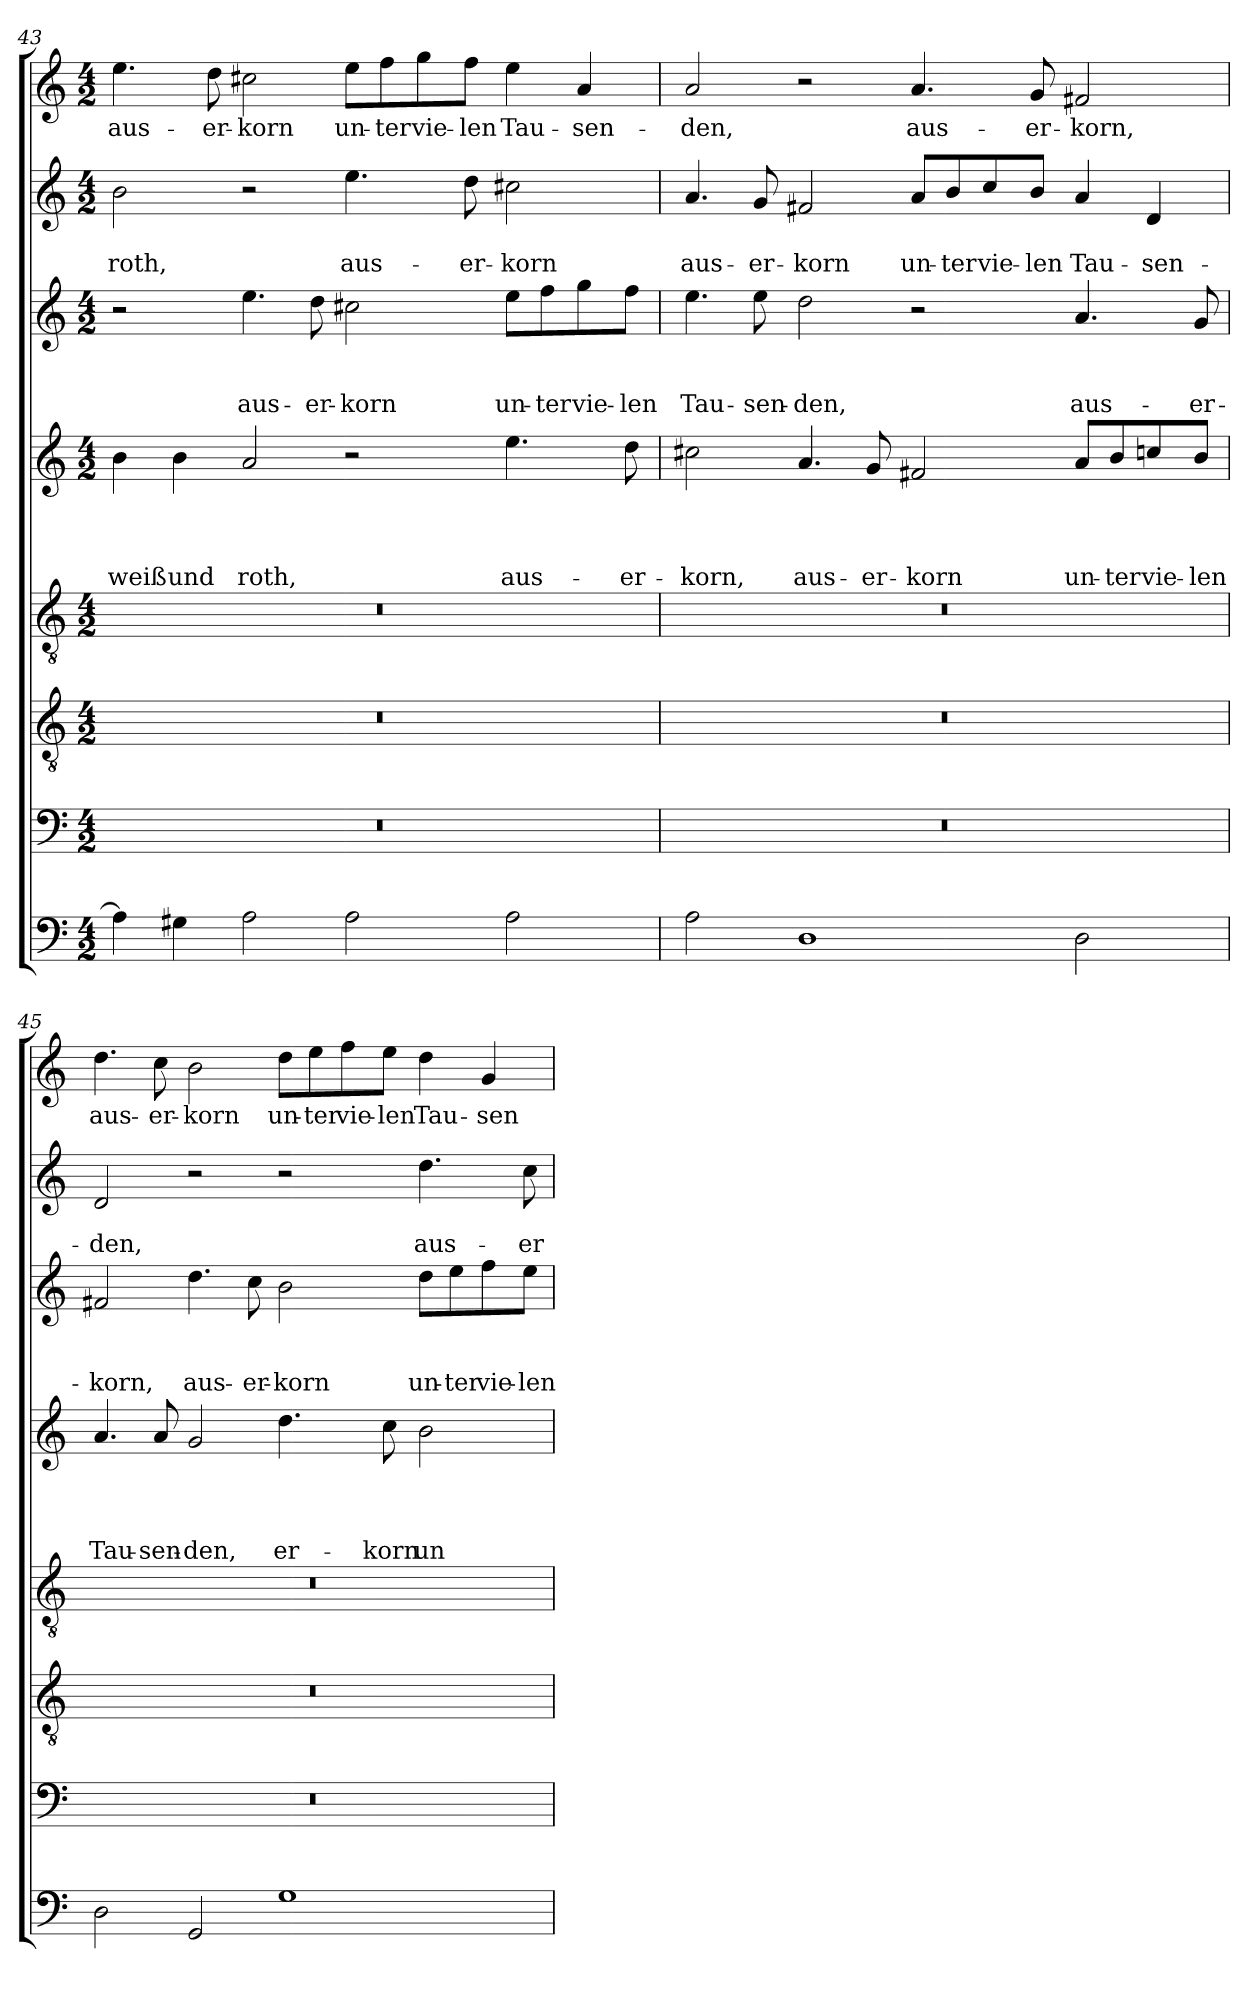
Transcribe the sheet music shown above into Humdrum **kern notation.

**kern	**kern	**kern	**kern	**kern	**text	**text	**text	**text	**kern	**text	**text	**text	**kern	**text	**text	**kern	**text
*part8	*part7	*part6	*part5	*part4	*part4	*part4	*part4	*part4	*part3	*part3	*part3	*part3	*part2	*part2	*part2	*part1	*part1
*staff8	*staff7	*staff6	*staff5	*staff4	*staff4	*staff4	*staff4	*staff4	*staff3	*staff3	*staff3	*staff3	*staff2	*staff2	*staff2	*staff1	*staff1
*clefF4	*clefF4	*clefGv2	*clefGv2	*clefG2	*	*	*	*	*clefG2	*	*	*	*clefG2	*	*	*clefG2	*
*k[]	*k[]	*k[]	*k[]	*k[]	*	*	*	*	*k[]	*	*	*	*k[]	*	*	*k[]	*
*C:	*C:	*C:	*C:	*C:	*	*	*	*	*C:	*	*	*	*C:	*	*	*C:	*
*M4/2	*M4/2	*M4/2	*M4/2	*M4/2	*	*	*	*	*M4/2	*	*	*	*M4/2	*	*	*M4/2	*
=43	=43	=43	=43	=43	=43	=43	=43	=43	=43	=43	=43	=43	=43	=43	=43	=43	=43
!	!	!	!	!	!	!	!	!LO:LY:b	!	!	!	!	!	!	!LO:LY:b	!	!LO:LY:b
4A\]	0r	0r	0r	4b\	.	.	.	weiß	2r	.	.	.	2b\	.	roth,	4.ee\	aus-
!	!	!	!	!	!	!	!	!LO:LY:b	!	!	!	!	!	!	!	!	!
4G#X\	.	.	.	4b\	.	.	.	und	.	.	.	.	.	.	.	.	.
!	!	!	!	!	!	!	!	!	!	!	!	!	!	!	!	!	!LO:LY:b
.	.	.	.	.	.	.	.	.	.	.	.	.	.	.	.	8dd\	-er-
!	!	!	!	!	!	!	!	!LO:LY:b	!	!	!	!LO:LY:b	!	!	!	!	!LO:LY:b
2A\	.	.	.	2a/	.	.	.	roth,	4.ee\	.	.	aus-	2r	.	.	2cc#X\	-korn
!	!	!	!	!	!	!	!	!	!	!	!	!LO:LY:b	!	!	!	!	!
.	.	.	.	.	.	.	.	.	8dd\	.	.	-er-	.	.	.	.	.
!	!	!	!	!	!	!	!	!	!	!	!	!LO:LY:b	!	!	!LO:LY:b	!	!LO:LY:b
2A\	.	.	.	2r	.	.	.	.	2cc#X\	.	.	-korn	4.ee\	.	aus-	8ee\L	un-
!	!	!	!	!	!	!	!	!	!	!	!	!	!	!	!	!	!LO:LY:b
.	.	.	.	.	.	.	.	.	.	.	.	.	.	.	.	8ff\	-ter
!	!	!	!	!	!	!	!	!	!	!	!	!	!	!	!	!	!LO:LY:b
.	.	.	.	.	.	.	.	.	.	.	.	.	.	.	.	8gg\	vie-
!	!	!	!	!	!	!	!	!	!	!	!	!	!	!	!LO:LY:b	!	!LO:LY:b
.	.	.	.	.	.	.	.	.	.	.	.	.	8dd\	.	-er-	8ff\J	-len
!	!	!	!	!	!	!	!	!LO:LY:b	!	!	!	!LO:LY:b	!	!	!LO:LY:b	!	!LO:LY:b
2A\	.	.	.	4.ee\	.	.	.	aus-	8ee\L	.	.	un-	2cc#X\	.	-korn	4ee\	Tau-
!	!	!	!	!	!	!	!	!	!	!	!	!LO:LY:b	!	!	!	!	!
.	.	.	.	.	.	.	.	.	8ff\	.	.	-ter	.	.	.	.	.
!	!	!	!	!	!	!	!	!	!	!	!	!LO:LY:b	!	!	!	!	!LO:LY:b
.	.	.	.	.	.	.	.	.	8gg\	.	.	vie-	.	.	.	4a/	-sen-
!	!	!	!	!	!	!	!	!LO:LY:b	!	!	!	!LO:LY:b	!	!	!	!	!
.	.	.	.	8dd\	.	.	.	-er-	8ff\J	.	.	-len	.	.	.	.	.
!!LO:PB:g=z
=44	=44	=44	=44	=44	=44	=44	=44	=44	=44	=44	=44	=44	=44	=44	=44	=44	=44
!	!	!	!	!	!	!	!	!LO:LY:b	!	!	!	!LO:LY:b	!	!	!LO:LY:b	!	!LO:LY:b
2A\	0r	0r	0r	2cc#X\	.	.	.	-korn,	4.ee\	.	.	Tau-	4.a/	.	aus-	2a/	-den,
!	!	!	!	!	!	!	!	!	!	!	!	!LO:LY:b	!	!	!LO:LY:b	!	!
.	.	.	.	.	.	.	.	.	8ee\	.	.	-sen-	8g/	.	-er-	.	.
!	!	!	!	!	!	!	!	!LO:LY:b	!	!	!	!LO:LY:b	!	!	!LO:LY:b	!	!
1D	.	.	.	4.a/	.	.	.	aus-	2dd\	.	.	-den,	2f#X/	.	-korn	2r	.
!	!	!	!	!	!	!	!	!LO:LY:b	!	!	!	!	!	!	!	!	!
.	.	.	.	8g/	.	.	.	-er-	.	.	.	.	.	.	.	.	.
!	!	!	!	!	!	!	!	!LO:LY:b	!	!	!	!	!	!	!LO:LY:b	!	!LO:LY:b
.	.	.	.	2f#X/	.	.	.	-korn	2r	.	.	.	8a/L	.	un-	4.a/	aus-
!	!	!	!	!	!	!	!	!	!	!	!	!	!	!	!LO:LY:b	!	!
.	.	.	.	.	.	.	.	.	.	.	.	.	8b/	.	-ter	.	.
!	!	!	!	!	!	!	!	!	!	!	!	!	!	!	!LO:LY:b	!	!
.	.	.	.	.	.	.	.	.	.	.	.	.	8cc/	.	vie-	.	.
!	!	!	!	!	!	!	!	!	!	!	!	!	!	!	!LO:LY:b	!	!LO:LY:b
.	.	.	.	.	.	.	.	.	.	.	.	.	8b/J	.	-len	8g/	-er-
!	!	!	!	!	!	!	!	!LO:LY:b	!	!	!	!LO:LY:b	!	!	!LO:LY:b	!	!LO:LY:b
2D\	.	.	.	8a/L	.	.	.	un-	4.a/	.	.	aus-	4a/	.	Tau-	2f#X/	-korn,
!	!	!	!	!	!	!	!	!LO:LY:b	!	!	!	!	!	!	!	!	!
.	.	.	.	8b/	.	.	.	-ter	.	.	.	.	.	.	.	.	.
!	!	!	!	!	!	!	!	!LO:LY:b	!	!	!	!	!	!	!LO:LY:b	!	!
.	.	.	.	8ccn/	.	.	.	vie-	.	.	.	.	4d/	.	-sen-	.	.
!	!	!	!	!	!	!	!	!LO:LY:b	!	!	!	!LO:LY:b	!	!	!	!	!
.	.	.	.	8b/J	.	.	.	-len	8g/	.	.	-er-	.	.	.	.	.
=45	=45	=45	=45	=45	=45	=45	=45	=45	=45	=45	=45	=45	=45	=45	=45	=45	=45
!	!	!	!	!	!	!	!	!LO:LY:b	!	!	!	!LO:LY:b	!	!	!LO:LY:b	!	!LO:LY:b
2D\	0r	0r	0r	4.a/	.	.	.	Tau-	2f#X/	.	.	-korn,	2d/	.	-den,	4.dd\	aus-
!	!	!	!	!	!	!	!	!LO:LY:b	!	!	!	!	!	!	!	!	!LO:LY:b
.	.	.	.	8a/	.	.	.	-sen-	.	.	.	.	.	.	.	8cc\	-er-
!	!	!	!	!	!	!	!	!LO:LY:b	!	!	!	!LO:LY:b	!	!	!	!	!LO:LY:b
2GG/	.	.	.	2g/	.	.	.	-den,	4.dd\	.	.	aus-	2r	.	.	2b\	-korn
!	!	!	!	!	!	!	!	!	!	!	!	!LO:LY:b	!	!	!	!	!
.	.	.	.	.	.	.	.	.	8cc\	.	.	-er-	.	.	.	.	.
!	!	!	!	!	!	!	!	!LO:LY:b	!	!	!	!LO:LY:b	!	!	!	!	!LO:LY:b
1G	.	.	.	4.dd\	.	.	.	er-	2b\	.	.	-korn	2r	.	.	8dd\L	un-
!	!	!	!	!	!	!	!	!	!	!	!	!	!	!	!	!	!LO:LY:b
.	.	.	.	.	.	.	.	.	.	.	.	.	.	.	.	8ee\	-ter
!	!	!	!	!	!	!	!	!	!	!	!	!	!	!	!	!	!LO:LY:b
.	.	.	.	.	.	.	.	.	.	.	.	.	.	.	.	8ff\	vie-
!	!	!	!	!	!	!	!	!LO:LY:b	!	!	!	!	!	!	!	!	!LO:LY:b
.	.	.	.	8cc\	.	.	.	-korn	.	.	.	.	.	.	.	8ee\J	-len
!	!	!	!	!	!	!	!	!LO:LY:b	!	!	!	!LO:LY:b	!	!	!LO:LY:b	!	!LO:LY:b
.	.	.	.	2b\	.	.	.	un-	8dd\L	.	.	un-	4.dd\	.	aus-	4dd\	Tau-
!	!	!	!	!	!	!	!	!	!	!	!	!LO:LY:b	!	!	!	!	!
.	.	.	.	.	.	.	.	.	8ee\	.	.	-ter	.	.	.	.	.
!	!	!	!	!	!	!	!	!	!	!	!	!LO:LY:b	!	!	!	!	!LO:LY:b
.	.	.	.	.	.	.	.	.	8ff\	.	.	vie-	.	.	.	4g/	-sen-
!	!	!	!	!	!	!	!	!	!	!	!	!LO:LY:b	!	!	!LO:LY:b	!	!
.	.	.	.	.	.	.	.	.	8ee\J	.	.	-len	8cc\	.	-er-	.	.
=	=	=	=	=	=	=	=	=	=	=	=	=	=	=	=	=	=
*-	*-	*-	*-	*-	*-	*-	*-	*-	*-	*-	*-	*-	*-	*-	*-	*-	*-
